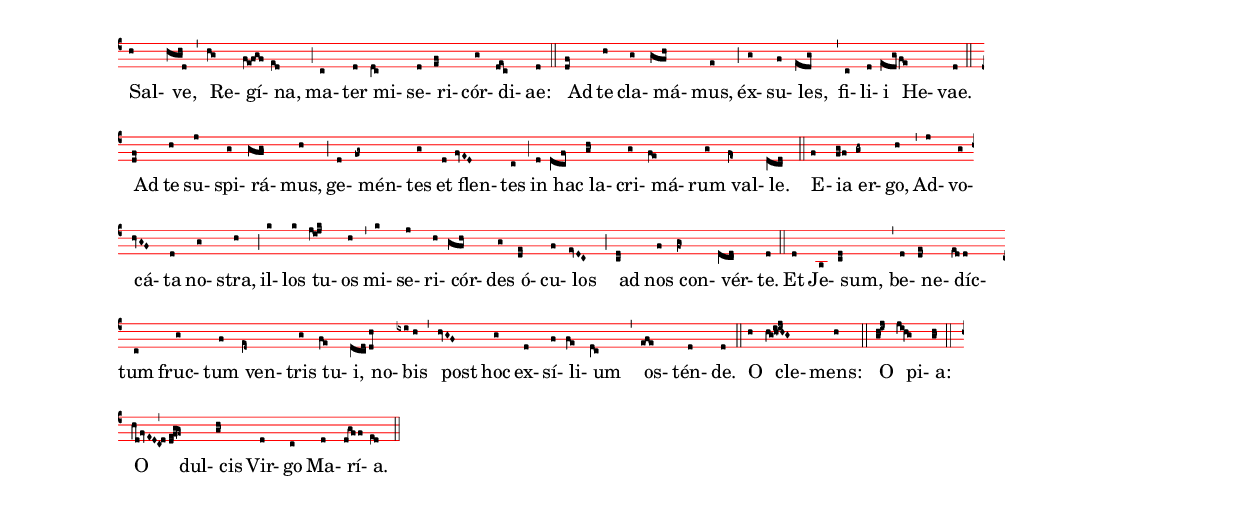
\version "2.13.36"

#(set-global-staff-size 15)
\paper {
  ragged-right = ##t
  line-width = 17\cm
  indent = 0\cm
}


\header {
  lsrtags = "headwords"
  texidoc = ""
  doctitle = "headword"
}

\include "gregorian.ly"

\score {
  <<
    \new VaticanaVoice = "cantus" {
      \clef "vaticana-do3"
      % Verse 1 — Salve, Regína
      a\melisma \[ a \flexa g \pes a\melismaEnd \] d
      \divisioMinima
      \[ a\melisma \flexa g\melismaEnd \]
      \[ f\melisma \flexa e f \pes g \flexa f\melismaEnd \]
      \[ e\melisma \flexa d\melismaEnd \]
      \divisioMaior
      c d \[d\melisma \flexa c\melismaEnd \] d
      \[ e\melisma \pes f\melismaEnd\] g
      \[d\melisma \pes e \flexa c\melismaEnd \] d
      \finalis
      % Verse 2 — Vita, dulcédo
      % a\melisma \[ a \flexa g \pes a\melismaEnd \] d
      % \divisioMinima
      % \[ a\melisma \flexa g\melismaEnd \]
      % \[ f\melisma \flexa e f \pes g \flexa f\melismaEnd \]
      % \[ e\melisma \flexa d\melismaEnd \]
      % \divisioMaior
      % c d \[e\melisma \pes f\melismaEnd \] g
      % \[d\melisma \pes e \flexa c\melismaEnd \] d
      % \finalis
      % Verse 3 — Ad te clamámus
      \[ d\melisma \pes f\melismaEnd\] a g
      \[ g\melisma \flexa f \pes a\melismaEnd\] e
      \divisioMaior
      g f \[ e\melisma \flexa d \pes g\melismaEnd \]
      \divisioMinima
      c d \[ e\melisma \flexa d \pes g\melismaEnd \]
      \[ f\melisma \flexa e\melismaEnd \] d
      \finalis
      % Verse 4 — Ad te suspirámus
      \[ d\melisma \pes f\melismaEnd \] a c' g
      \[ g\melisma \flexa f \pes g\melismaEnd \] a
      \divisioMaior
      d \[ f\melisma \pes \deminutum g\melismaEnd \] g d
      \[ \virga f\melisma \inclinatum e \inclinatum d\melismaEnd \]
      c \divisioMaior
      d \[ d\melisma \flexa c \pes f\melismaEnd \]
      \[ g\melisma \pes a\melismaEnd \]
      g \[ f\melisma \flexa e\melismaEnd \] g
      \[ f\melisma \flexa \deminutum e\melismaEnd \]
      \[ d\melisma \flexa c \pes d\melismaEnd \]
      \finalis
      % Verse 5 — Eia ergo, Advocáta nostra
      f\melisma \[ f \pes g\melismaEnd \] f
      \[ g\melisma \pes \deminutum a\melismaEnd \] a
      \divisioMinima
      c' g \[ \virga a\melisma \inclinatum g \inclinatum f\melismaEnd \] d g a
      \divisioMaior
      d' d' \[ c'\melisma \flexa b c' \pes d'\melismaEnd \] a
      \divisioMinima
      d' c' a \[ g\melisma \flexa f \pes a\melismaEnd \] g
      \[ d\melisma \pes e\melismaEnd \] f
      \[ \virga e\melisma \inclinatum d \inclinatum c\melismaEnd \]
      \divisioMaior
      \[ c\melisma \pes d\melismaEnd \]
      f \[ g\melisma \flexa \deminutum f\melismaEnd \]
      \[ d\melisma \flexa c \pes d\melismaEnd \] d
      \finalis
      % Verse 6 — Et Jesum
      d a, \[ c\melisma \pes d\melismaEnd \]
      \divisioMinima
      d \[ d\melisma \pes e\melismaEnd \] \[ e\melisma \flexa d d\melismaEnd \]
      c g f \[ e\melisma \flexa \deminutum d\melismaEnd \] g
      \[ f\melisma \flexa e\melismaEnd \]
      \[ d\melisma \flexa c \pes d\melismaEnd \]
      \[ d\melisma \pes a \] \virga bes\melismaEnd a
      \divisioMinima
      \[ \virga a\melisma \inclinatum g \inclinatum f\melismaEnd \] g d f
      \[ f\melisma \flexa e\melismaEnd \] \[ d\melisma \flexa c\melismaEnd \]
      \divisioMinima
      \[ e\melisma \pes f \flexa e\melismaEnd \] d d
      \finalis
      % Verse 7 ad finem — O clemens: O pia: O dulcis Virgo María
      a\melisma \[a \flexa g a \quilisma b \pes c'\melismaEnd \]
      \[ \virga b\melisma \inclinatum a \inclinatum g\melismaEnd \] a
      \finalis
      \[ g\melisma \pes a \quilisma b \pes c' \] \[ c' \flexa b\melismaEnd \]
      \[ a\melisma \flexa g\melismaEnd \] \[ g\melisma \pes a\melismaEnd \]
      \finalis
      \[ a\melisma \flexa d \virga f \inclinatum e \inclinatum d \inclinatum c d \]
      \divisioMinima
      \[ d \pes e f \pes g\melismaEnd \]
      \[ g\melisma \flexa \deminutum f\melismaEnd \]
      \[ g\melisma \pes a\melismaEnd \]
      d c d \[ d\melisma \pes g \flexa f f\melismaEnd \]
      \[ e\melisma \flexa d\melismaEnd \]
      \finalis
    }
    \new Lyrics \lyricsto "cantus" {
      Sal- ve, Re- gí- na, ma- ter mi- se- ri- cór- di- ae:
      % Vi- ta, dul- cé- do, et spes no- stra, sal- ve.
      Ad te cla- má- mus, éx- su- les, fi- li- i He- vae.
      Ad te su- spi- rá- mus, ge- mén- tes et flen- tes in hac la- cri- má- rum
      val- le.
      E- ia er- go, Ad- vo- cá- ta no- stra, il- los tu- os mi- se- ri- cór- des
      ó- cu- los ad nos con- vér- te.
      Et Je- sum, be- ne- díc- tum fruc- tum ven- tris tu- i, no- bis post hoc
      ex- sí- li- um os- tén- de.
      O cle- mens:
      O pi- a:
      O dul- cis Vir- go Ma- rí- a.
    }
  >>
}

\layout {
  \context {
    \Staff
    \consists "Custos_engraver"
  }
}
